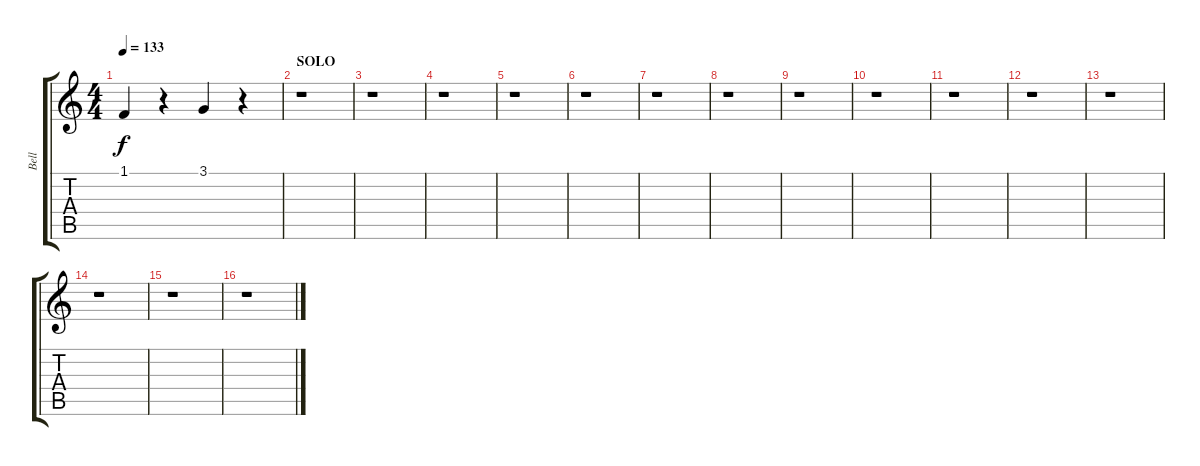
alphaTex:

\track ("Bell" "Bell") {instrument musicbox}
\staff {score tabs}
\tuning (E4 B3 G3 D3 A2 E2) {hide}
\ts (4 4)
\tempo 133
\clef g2
\ks c
1.1.4{dy f} r.4 3.1.4 r.4 |
\section ("" "SOLO")
r.1 |
r.1 |
r.1 |
r.1 |
r.1 |
r.1 |
r.1 |
r.1 |
r.1 |
r.1 |
r.1 |
r.1 |
r.1 |
r.1 |
r.1
